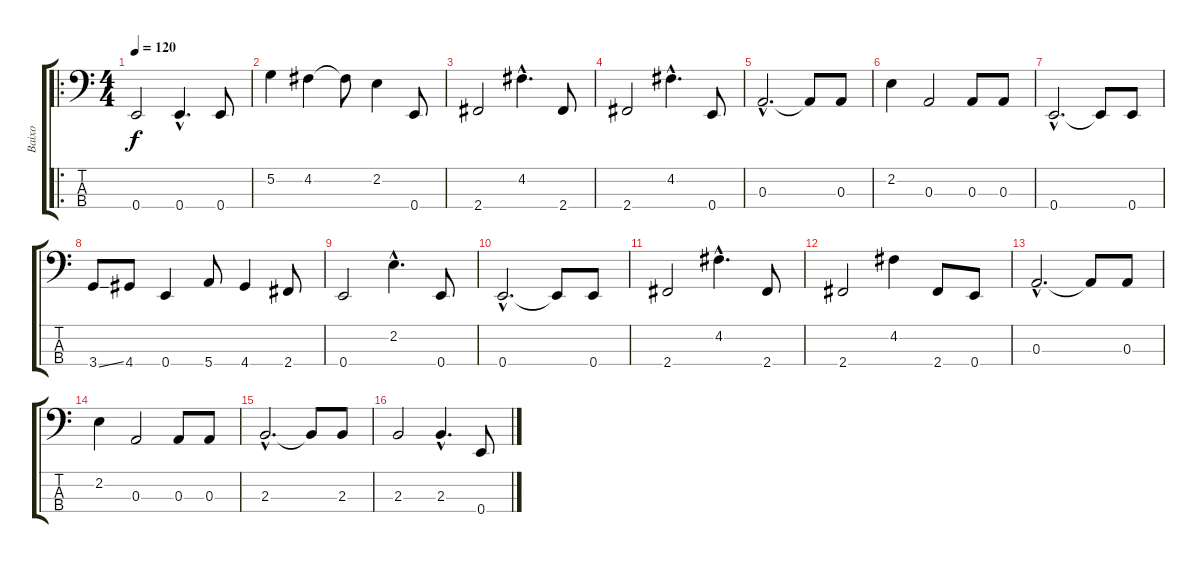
\track ("Baixo" "Baixo") {instrument electricbasspick}
\staff {score tabs}
\tuning (G2 D2 A1 E1) {hide}
\ro
\ts (4 4)
\tempo 120
\clef f4
\ks c
0.4.2{dy f} 0.4{hac}.4{d} 0.4.8 |
5.2.4 4.2.4 4.2{t}.8 2.2.4 0.4.8 |
2.4.2 4.2{hac}.4{d} 2.4.8 |
2.4.2 4.2{hac}.4{d} 0.4.8 |
0.3{hac}.2{d} 0.3{t}.8 0.3.8 |
2.2.4 0.3.2 0.3.8 0.3.8 |
0.4{hac}.2{d} 0.4{t}.8 0.4.8 |
3.4{ss}.8 4.4.8 0.4.4 5.4.8 4.4.4 2.4.8 |
0.4.2 2.2{hac}.4{d} 0.4.8 |
0.4{hac}.2{d} 0.4{t}.8 0.4.8 |
2.4.2 4.2{hac}.4{d} 2.4.8 |
2.4.2 4.2.4 2.4.8 0.4.8 |
0.3{hac}.2{d} 0.3{t}.8 0.3.8 |
2.2.4 0.3.2 0.3.8 0.3.8 |
2.3{hac}.2{d} 2.3{t}.8 2.3.8 |
2.3.2 2.3{hac}.4{d} 0.4.8
